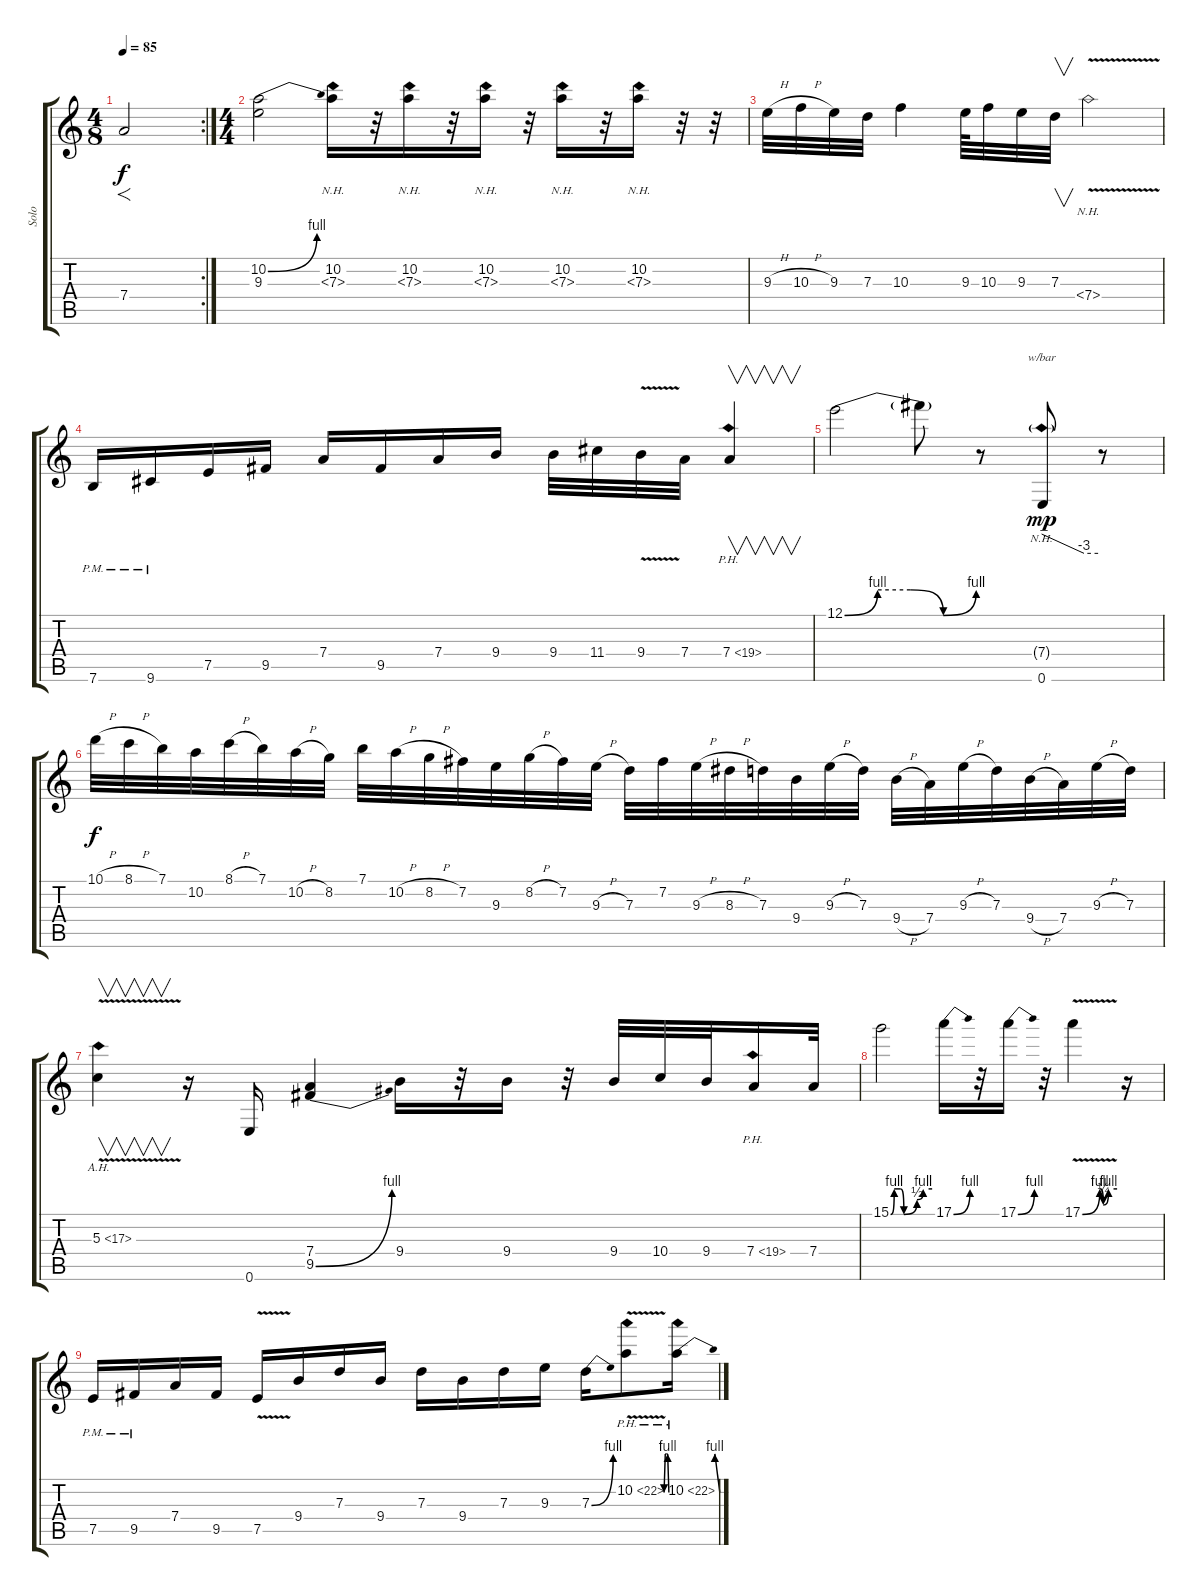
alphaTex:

\track ("Solo" "Solo") {instrument overdrivenguitar}
\staff {score tabs}
\tuning (E4 B3 G3 D3 A2 E2) {hide}
\rc 2
\ts (4 8)
\tempo 85
\clef g2
\ks c
7.4.2{f dy f volume 14} |
\ts (4 4)
(10.2{be (bend 0 0 60 4)} 9.3).2{balance 8 instrument distortionguitar} (10.2 7.3{nh}).16 r.32 (10.2 7.3{nh}).16 r.32 (10.2 7.3{nh}).16 r.32 (10.2 7.3{nh}).16 r.32 (10.2 7.3{nh}).16 r.32 r.32 |
9.3{h}.32 10.3{h}.32 9.3.32 7.3.32 10.3.4 9.3.64 10.3.32 9.3.32 7.3.32{v} 7.4{nh v}.2 |
7.6{pm}.16 9.6{pm}.16 7.5.16 9.5.16 7.4.16 9.5.16 7.4.16 9.4.16 9.4.32 11.4.32 9.4{v}.32 7.4.32 7.4{ph 12}.4{v} |
12.1{be (custom 0 0 15 4 30 4 45 0 60 4)}.2 12.1{t}.8 r.8 (7.4{nh g} 0.6).8{tbe (custom default 0 0 45 -12 60 -12) dy mp} r.8 |
10.1{h}.32{dy f} 8.1{h}.32 7.1.32 10.2.32 8.1{h}.32 7.1.32 10.2{h}.32 8.2.32 7.1.32 10.2{h}.32 8.2{h}.32 7.2.32 9.3.32 8.2{h}.32 7.2.32 9.3{h}.32 7.3.32 7.2.32 9.3{h}.32 8.3{h}.32 7.3.32 9.4.32 9.3{h}.32 7.3.32 9.4{h}.32 7.4.32 9.3{h}.32 7.3.32 9.4{h}.32 7.4.32 9.3{h}.32 7.3.32 |
5.3{ah 12 v}.4{v} r.16 0.6.16 (7.4 9.5{be (bend 0 0 60 4)}).4 9.4.16 r.32 9.4.16 r.32 9.4.32 10.4.32 9.4.32 7.4{ph 12}.16 7.4.32 |
15.1{be (custom 0 0 5 4 14 4 19 0 38 2 47 4 60 4)}.2 17.1{be (bend 0 0 60 4)}.16 r.32 17.1{be (bend 0 0 60 4)}.16 r.32 17.1{be (custom 0 0 30 4 36 1 45 4 60 4) v}.4 r.16 |
7.5{pm}.16 9.5{pm}.16 7.4.16 9.5.16 7.5{v}.16 9.4.16 7.3.16 9.4.16 7.3.16 9.4.16 7.3.16 9.3.16 7.3{be (bend 0 0 60 4)}.16 10.2{be (custom 0 0 15 4 30 4 45 4 60 0) ph 12 v}.8 10.2{be (bend 0 0 60 4) ph 12}.16
